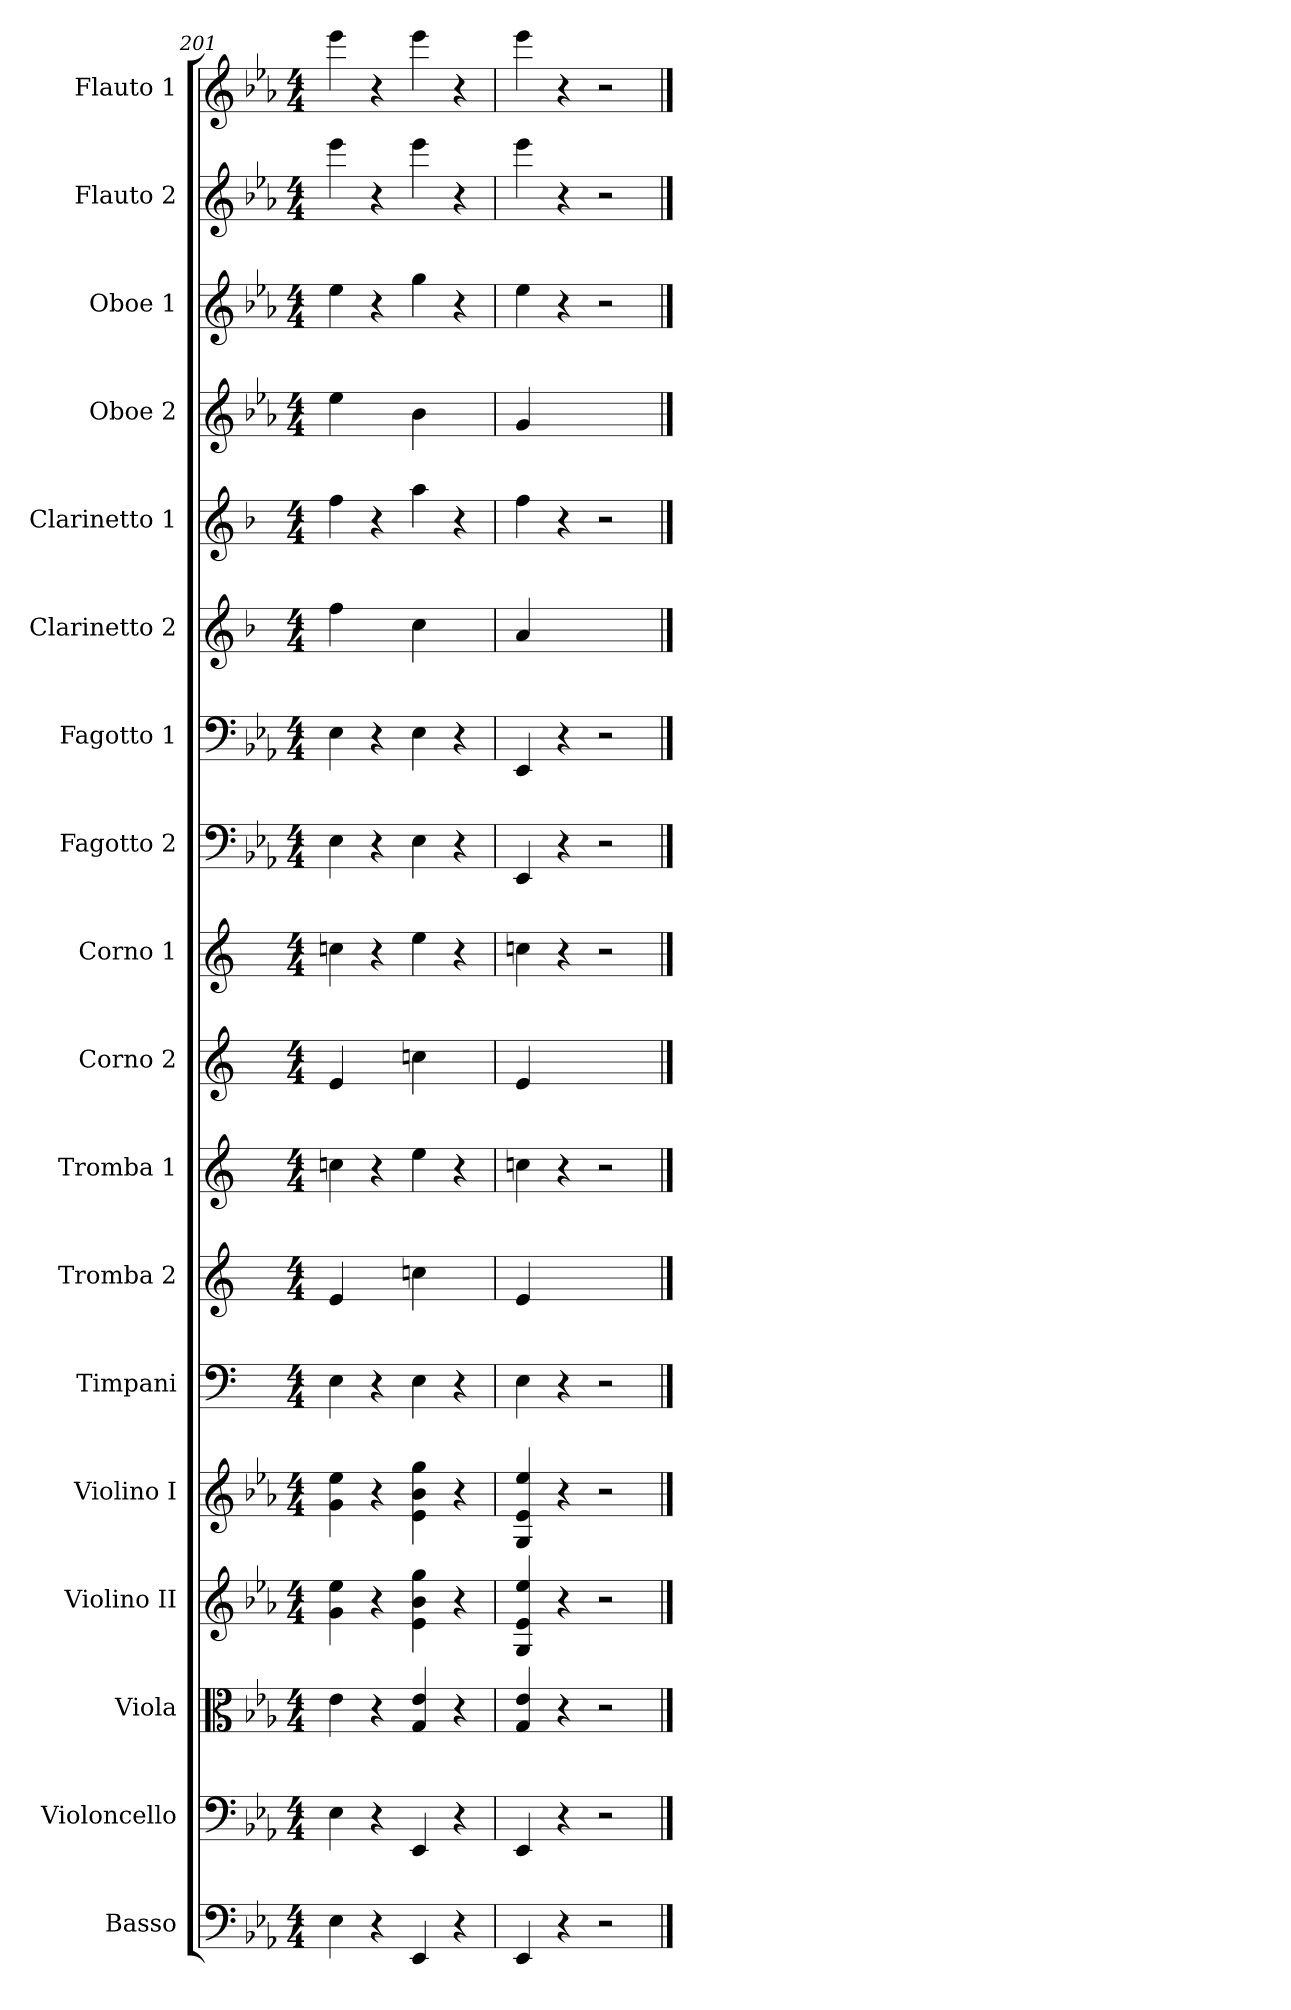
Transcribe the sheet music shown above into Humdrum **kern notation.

**kern	**kern	**kern	**kern	**kern	**kern	**kern	**kern	**kern	**kern	**kern	**kern	**kern	**kern	**kern	**kern	**kern	**kern
*part18	*part17	*part16	*part15	*part14	*part13	*part12	*part11	*part10	*part9	*part8	*part7	*part6	*part5	*part4	*part3	*part2	*part1
*staff18	*staff17	*staff16	*staff15	*staff14	*staff13	*staff12	*staff11	*staff10	*staff9	*staff8	*staff7	*staff6	*staff5	*staff4	*staff3	*staff2	*staff1
*I"Basso	*I"Violoncello	*I"Viola	*I"Violino II	*I"Violino I	*I"Timpani	*I"Tromba 2	*I"Tromba 1	*I"Corno 2	*I"Corno 1	*I"Fagotto 2	*I"Fagotto 1	*I"Clarinetto 2	*I"Clarinetto 1	*I"Oboe 2	*I"Oboe 1	*I"Flauto 2	*I"Flauto 1
*	*I'Vc	*I'Vla	*I'Vln	*I'Vln	*	*	*	*	*	*	*	*I'Cl	*I'Cl	*I'Ob	*I'Ob	*I'Fl	*I'Fl
*clefF4	*clefF4	*clefC3	*clefG2	*clefG2	*clefF4	*clefG2	*clefG2	*clefG2	*clefG2	*clefF4	*clefF4	*clefG2	*clefG2	*clefG2	*clefG2	*clefG2	*clefG2
*ITrd7c12	*	*	*	*	*	*ITrd-2c-3	*ITrd-2c-3	*ITrd5c9	*ITrd5c9	*	*	*ITrd1c2	*ITrd1c2	*	*	*	*
*k[b-e-a-]	*k[b-e-a-]	*k[b-e-a-]	*k[b-e-a-]	*k[b-e-a-]	*	*	*	*	*	*k[b-e-a-]	*k[b-e-a-]	*k[b-e-a-]	*k[b-e-a-]	*k[b-e-a-]	*k[b-e-a-]	*k[b-e-a-]	*k[b-e-a-]
*M4/4	*M4/4	*M4/4	*M4/4	*M4/4	*M4/4	*M4/4	*M4/4	*M4/4	*M4/4	*M4/4	*M4/4	*M4/4	*M4/4	*M4/4	*M4/4	*M4/4	*M4/4
=201	=201	=201	=201	=201	=201	=201	=201	=201	=201	=201	=201	=201	=201	=201	=201	=201	=201
4EE-	4E-	4e-	4g 4ee-	4g 4ee-	4E	4g	4ee-X	4G	4e-X	4E-	4E-	4ee-	4ee-	4ee-	4ee-	4eee-	4eee-
4r	4r	4r	4r	4r	4r	4ryy	4r	4ryy	4r	4r	4r	4ryy	4r	4ryy	4r	4r	4r
4EEE-	4EE-	4G 4e-	4e- 4b- 4gg	4e- 4b- 4gg	4E	4ee-X	4gg	4e-X	4g	4E-	4E-	4b-	4gg	4b-	4gg	4eee-	4eee-
4r	4r	4r	4r	4r	4r	4ryy	4r	4ryy	4r	4r	4r	4ryy	4r	4ryy	4r	4r	4r
=202	=202	=202	=202	=202	=202	=202	=202	=202	=202	=202	=202	=202	=202	=202	=202	=202	=202
4EEE-	4EE-	4G 4e-	4G 4e- 4ee-	4G 4e- 4ee-	4E	4g	4ee-X	4G	4e-X	4EE-	4EE-	4g	4ee-	4g	4ee-	4eee-	4eee-
4r	4r	4r	4r	4r	4r	4ryy	4r	4ryy	4r	4r	4r	4ryy	4r	4ryy	4r	4r	4r
2r	2r	2r	2r	2r	2r	2ryy	2r	2ryy	2r	2r	2r	2ryy	2r	2ryy	2r	2r	2r
==	==	==	==	==	==	==	==	==	==	==	==	==	==	==	==	==	==
*-	*-	*-	*-	*-	*-	*-	*-	*-	*-	*-	*-	*-	*-	*-	*-	*-	*-
